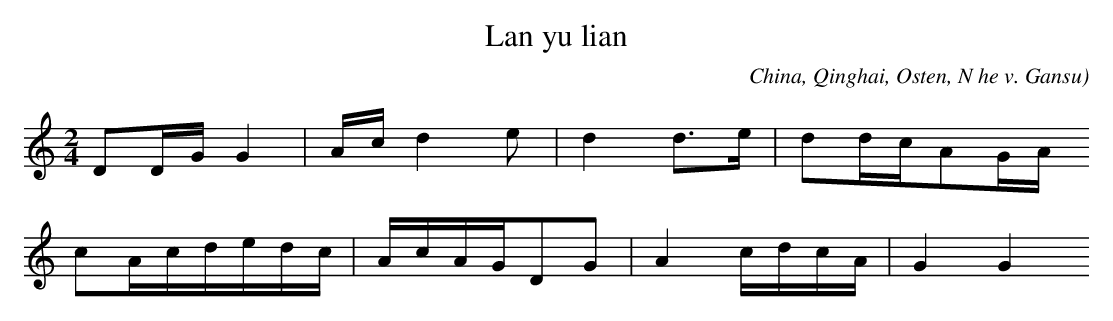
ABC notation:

X:1
T: Lan yu lian
O: China, Qinghai, Osten, Nhe v. Gansu)
M: 2/4
L: 1/16
K: C
D2DGG4 | Acd4e2 | d4d3e | d2dcA2GA
c2Acdedc | AcAGD2G2 | A4cdcA | G4G4
